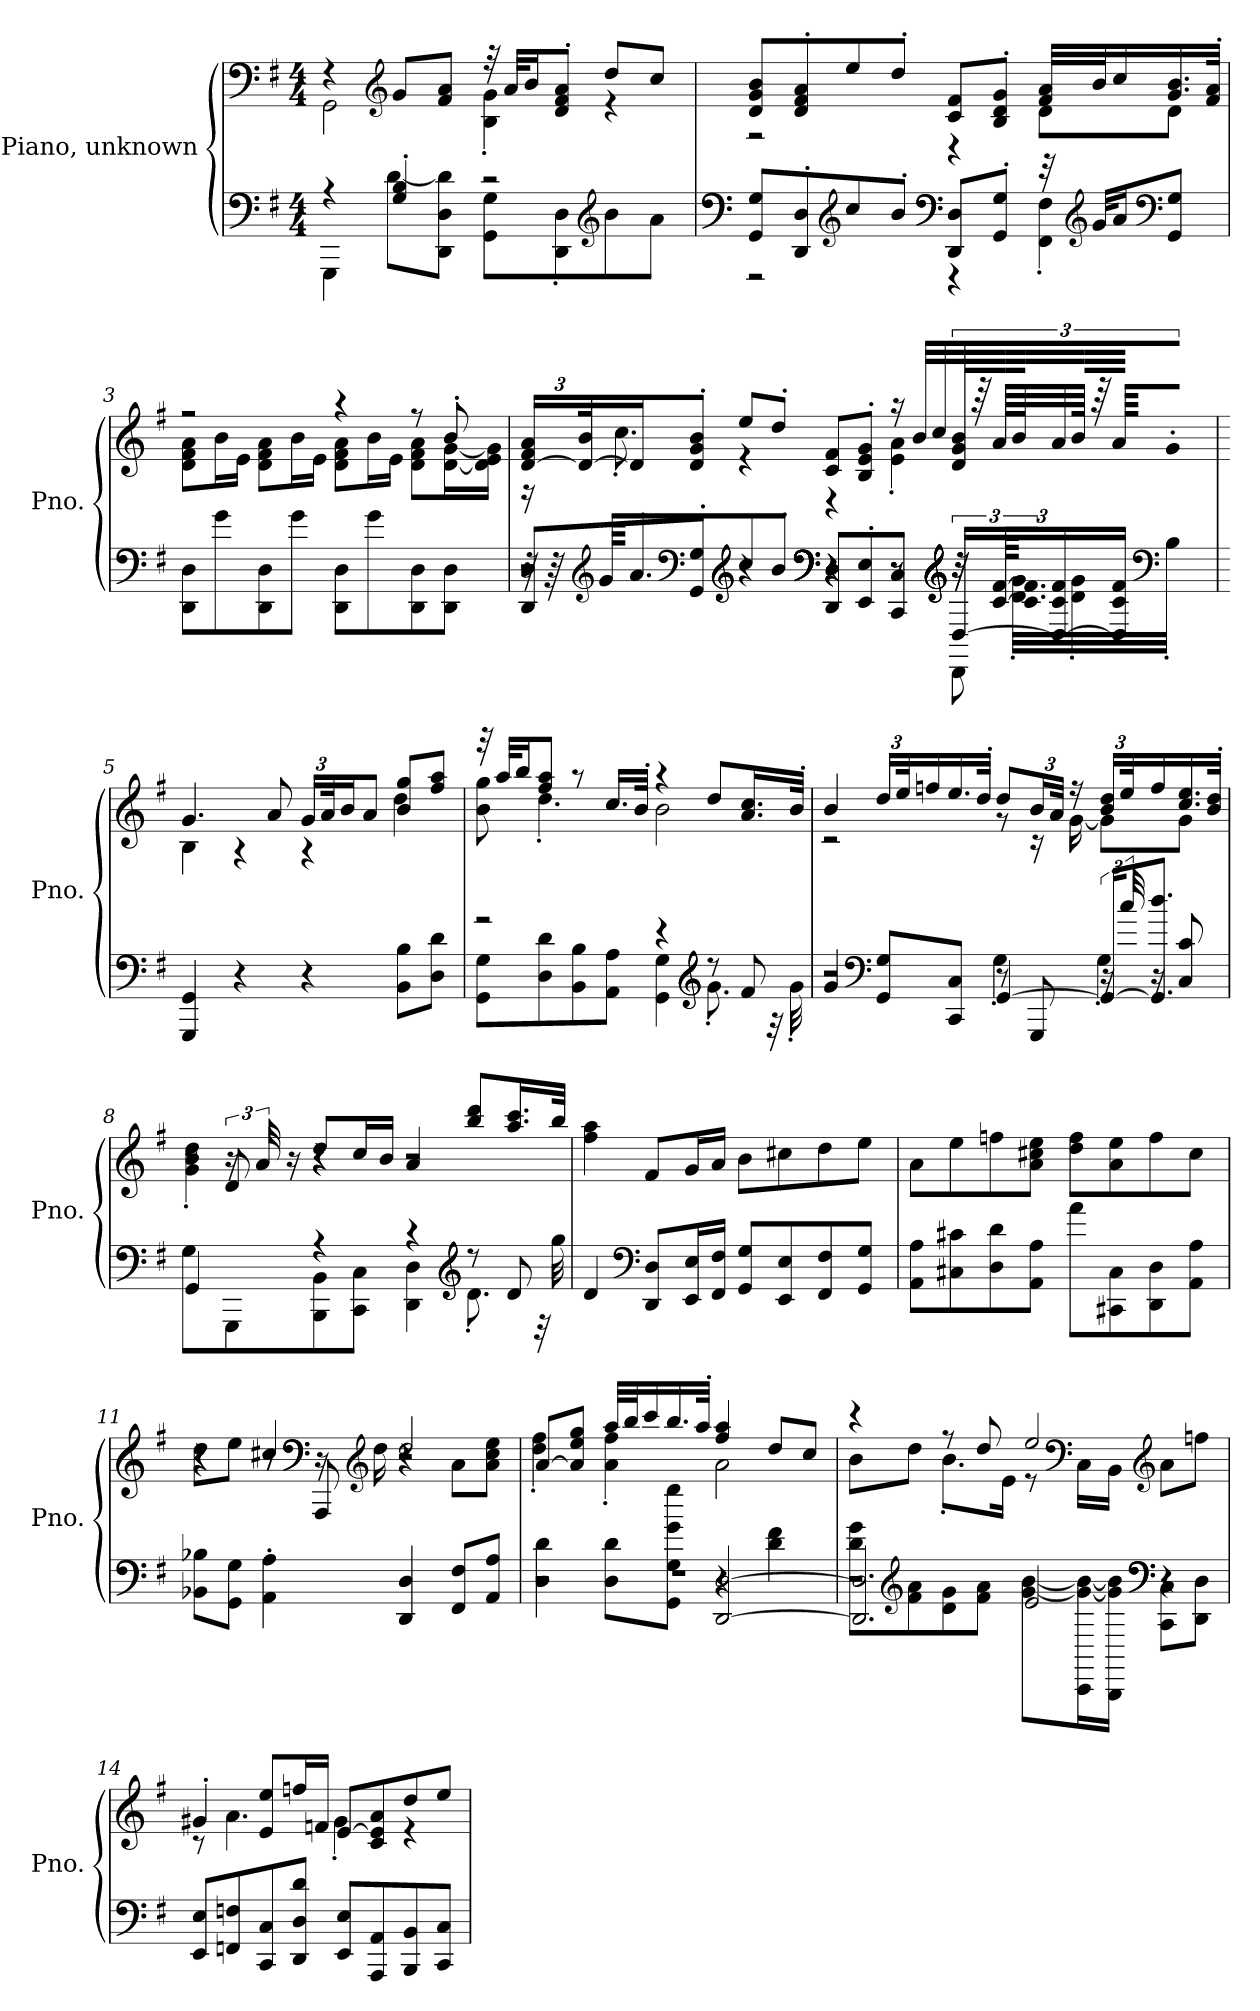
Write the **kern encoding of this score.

**kern	**kern
*part1	*part1
*staff2	*staff1
*I"Piano, unknown	*
*I'Pno.	*
*clefF4	*clefF4
*k[f#]	*k[f#]
*M4/4	*M4/4
*MM120	*MM120
=1	=1
*^	*^
4r	4GGG\	4r	2GG\
*	*	*clefG2	*
4G/' 4B/'	[8d\L	8g/L	.
.	8DD\ 8D\ 8d\]J	8f#/ 8a/J	.
2r	8GG\ 8G\L	32r	4B\' 4g\'
.	.	32a/KLL	.
.	.	16b/J	.
.	8DD\' 8D\'	8d/' 8f#/' 8a/'J	.
*clefG2	*	*	*
.	8b\	8dd/L	4r
.	8a\J	8cc/J	.
=2	=2	=2	=2
*clefF4	*	*	*
8GG/ 8G/L	2r	8d/ 8g/ 8b/L	2r
8DD/' 8D/'	.	8d/' 8f#/' 8a/'	.
*clefG2	*	*	*
8cc/	.	8ee/	.
8b'/J	.	8dd'/J	.
*clefF4	*	*	*
8DD/ 8D/L	4r	8c/ 8f#/L	4r
8GG/' 8G/'J	.	8B/' 8d/' 8g/'J	.
32r	4FF#\' 4F#\'	32f#/ 32a/LLL	8d\L
*clefG2	*	*	*
32g/KLL	.	32b/J	.
16a/J	.	16cc/	.
*clefF4	*	*	*
8GG/ 8G/J	.	16.g/ 16.b/	8d\J
.	.	32f#/' 32a/'JJk	.
*v	*v	*	*
!!LO:LB:g=z	!!
=3	=3	=3
8DD\ 8D\L	2r	8d\ 8f#\ 8a\L
8g\	.	16b\L
.	.	16e\JJ
8DD\ 8D\	.	8d\ 8f#\ 8a\L
8g\J	.	16b\L
.	.	16e\JJ
8DD\ 8D\L	4r	8d\ 8f#\ 8a\L
8g\	.	16b\L
.	.	16e\JJ
8DD\ 8D\	8r	8d\ 8f#\ 8a\L
8DD\ 8D\J	8b'/	[16d\ [16g\L
.	.	16d\] 16e\ 16g\]JJ
!!LO:LB:g=z	!!
=4	=4	=4
*^	*	*
*	*^	*	*
*	*	*^	*	*
*	*	*	*	*Xbrackettup	*
32r	2r	8DD/ 8D/L	2r	[24d/ 24f#/ 24a/LL	16r
64r	.	.	.	.	.
.	.	.	.	48d/_ 48b/K	.
*clefG2	*	*	*	*	*
64g/KKKL	.	.	.	.	.
8.a'/	.	.	.	16d/J]	8.cc'\
*clefF4	*	*	*	*	*
.	.	8GG/' 8G/'J	.	8d/' 8g/' 8b/'J	.
*clefG2	*	*	*	*	*
8cc/	.	4r	.	8ee/L	4r
8b'/J	.	.	.	8dd'/J	.
*clefF4	*	*	*	*	*
4r	4r	8DD/ 8D/L	4r	8c/ 8f#/L	4r
.	.	8EE/' 8E/'	.	8B/' 8e/' 8g/'J	.
8r	8r	8CC/ 8C/J	8r	16r	4e\' 4a\'
.	.	.	.	32b/LLL	.
.	.	.	.	32cc/	.
*clefG2	*	*	*	*	*
*Xbrackettup	*	*brackettup	*	*brackettup	*
[24D/LL	32r	48r	8DD\	96d/ 96g/ 96b/JJJk	.
.	.	.	.	96r	.
.	.	[96c/ [96f#/KKLL	.	96a/LLLL	.
*	*	*	*	*Xbrackettup	*
.	32d\' 32g\'LLL	16.c/] 16.f#/]JJ	.	96b/J	.
24D/_ 24c/ 24f#/	.	.	.	48a/	.
*	*	*	*	*brackettup	*
.	32d\' 32g\'	.	.	96b/JJJk	.
.	.	.	.	96r	.
24D/] 24c/ 24f#/JJ	.	.	.	96a/KLLL	.
*clefF4	*	*	*	*	*
.	32B'\JJJ	.	.	32g'/JJJ	.
*v	*v	*v	*v	*	*
=5	=5	=5
4GGG/ 4GG/	4.g/	4B\
4r	.	4r
.	8a/	.
*	*Xbrackettup	*
4r	24g/LL	4r
.	48a/K	.
.	16b/J	.
.	8a/J	.
8BB\ 8B\L	8b/ 8gg/L	4dd\
8D\ 8d\J	8ff#/ 8aa/J	.
!!LO:LB:g=z	!!
=6	=6	=6
*^	*	*
2r	8GG\ 8G\L	32r	8b\ 8gg\
.	.	32aa/KLL	.
.	.	16bb/J	.
.	8D\ 8d\	8ff#/ 8aa/J	4.dd'\
.	8BB\ 8B\	8r	.
.	8AA\ 8A\J	16.cc/LL	.
.	.	32b'/JJk	.
4r	4GG\ 4G\	4r	2b\
*clefG2	*	*	*
8r	8.g'\	8dd/L	.
8f#/	.	16.a/ 16.cc/L	.
.	32r	.	.
.	32g'\	32b'/JJk	.
=7	=7	=7	=7
*	*^	*	*
2r	2r	4g/	4b/	2r
*clefF4	*	*	*	*
.	.	8GG/ 8G/L	24dd/LL	.
.	.	.	48ee/K	.
.	.	.	16ffn/	.
.	.	8CC/ 8C/J	16.ee/	.
.	.	.	32dd'/JJk	.
[4GG/	4G'\	8r	8dd/L	8r
.	.	8GGG/	24b/L	16r
.	.	.	48a/JJk	.
.	.	.	16r	[16g\
16GG/KL_	4G'\	24r	24b/ 24dd/LL	8g\L]
.	.	48cc/	48ee/K	.
8.GG/] 8.dd/J	.	16r	16ff/	.
.	.	8C/ 8c/	16.cc/ 16.ee/	8g\J
.	.	.	32b/' 32dd/'JJk	.
*	*v	*v	*	*
!!LO:LB:g=z
=8	=8	=8	=8
*	*	*	*^
4GG/	8G\L	8r	4g\' 4b\' 4dd\'	8r
*	*	*brackettup	*	*
.	8GGG\	24r	.	8d/
.	.	48a/	.	.
.	.	16r	.	.
4r	8BBB\ 8BB\	8dd/L	4r	4r
.	8CC\ 8C\J	16cc/L	.	.
.	.	16b/JJ	.	.
4r	4DD\ 4D\	4a/	2r	2r
*clefG2	*	*	*	*
8r	8.d'\	8bb/ 8ddd/L	.	.
8d/	.	16.aa/ 16.ccc/L	.	.
.	32r	.	.	.
.	32gg\	32bb/JJk	.	.
*v	*v	*	*	*
*	*v	*v	*v
=9	=9
4d/	4ff#\ 4aa\
*clefF4	*
8DD/ 8D/L	8f#/L
16EE/ 16E/L	16g/L
16FF#/ 16F#/JJ	16a/JJ
8GG/ 8G/L	8b\L
8EE/ 8E/	8cc#X\
8FF#/ 8F#/	8dd\
8GG/ 8G/J	8ee\J
=10	=10
8AA\ 8A\L	8a\L
8C#X\ 8c#X\	8ee\
8D\ 8d\	8ffn\
8AA\ 8A\J	8a\ 8cc#X\ 8ee\J
8a\L	8dd\ 8ff\L
8CC#X\ 8C#\	8a\ 8ee\
8DD\ 8D\	8ff\
8AA\ 8A\J	8cc#\J
!!LO:LB:g=z
=11	=11
*	*^
*	*	*^
8BB-X\ 8B-X\L	4r	8dd\L	4r
8GG\ 8G\J	.	8ee\J	.
4AA\' 4A\'	4cc#X/	8r	8r
*	*clefF4	*	*
.	.	16r	8AAA/
*	*clefG2	*	*
.	.	16dd\	.
4DD/ 4D/	2dd/	4r	2r
8FF#/ 8F#/L	.	8a\L	.
8AA/ 8A/J	.	8a\ 8cc#\ 8ee\J	.
*	*	*v	*v
=12	=12	=12
*^	*	*
*	*^	*	*
1r	4D\ 4d\	2r	[8a/L	4dd\' 4ff#\'
.	.	.	8a/] 8ee/ 8gg/J	.
.	8D\ 8d\L	.	32aa/LLL	4a\' 4ff#\'
.	.	.	32bb/J	.
.	.	.	16ccc/	.
.	8GG\ 8G\ 8g\ 8gg\J	.	16.bb/	.
.	.	.	32aa'/JJk	.
.	4r	[2DD/ [2D/	4ff#/ 4aa/	2a\
.	4d\ 4f#\	.	8dd/L	.
.	.	.	8cc/J	.
!!LO:PB:g=z	!!
=13	=13	=13	=13	=13
2r	8d\ 8g\L	2.DD/] 2.D/]	4r	8b\L
*clefG2	*	*	*	*
.	8f#\ 8a\	.	.	8dd\J
.	8d\ 8g\	.	8r	8.b'\L
.	8f#\ 8a\J	.	8dd/	.
.	.	.	.	16e\Jk
2e/	[8g\ [8b\L	.	2ee/	8r
*	*	*	*clefF4	*
.	16CC\ 16g\_ 16b\_L	.	.	16C\LL
.	16BBB\ 16g\] 16b\]JJ	.	.	16BB\JJ
*clefF4	*	*	*clefG2	*
.	8CC\ 8C\L	4r	.	8a\L
.	8DD\ 8D\J	.	.	8ffn\J
*v	*v	*v	*	*
=14	=14	=14
8EE/ 8E/L	4g#X'/	8r
8FFn/ 8Fn/	.	4.a\
8CC/ 8C/	8e/ 8ee/L	.
8DD/ 8D/ 8d/J	16ffn/L	.
.	16fn/JJ	.
8EE/ 8E/L	[8e/L	4g#'\
8AAA/ 8AA/	8c/ 8e/] 8a/	.
8BBB/ 8BB/	8dd/	4r
8CC/ 8C/J	8ee/J	.
*	*v	*v
=	=
*-	*-
